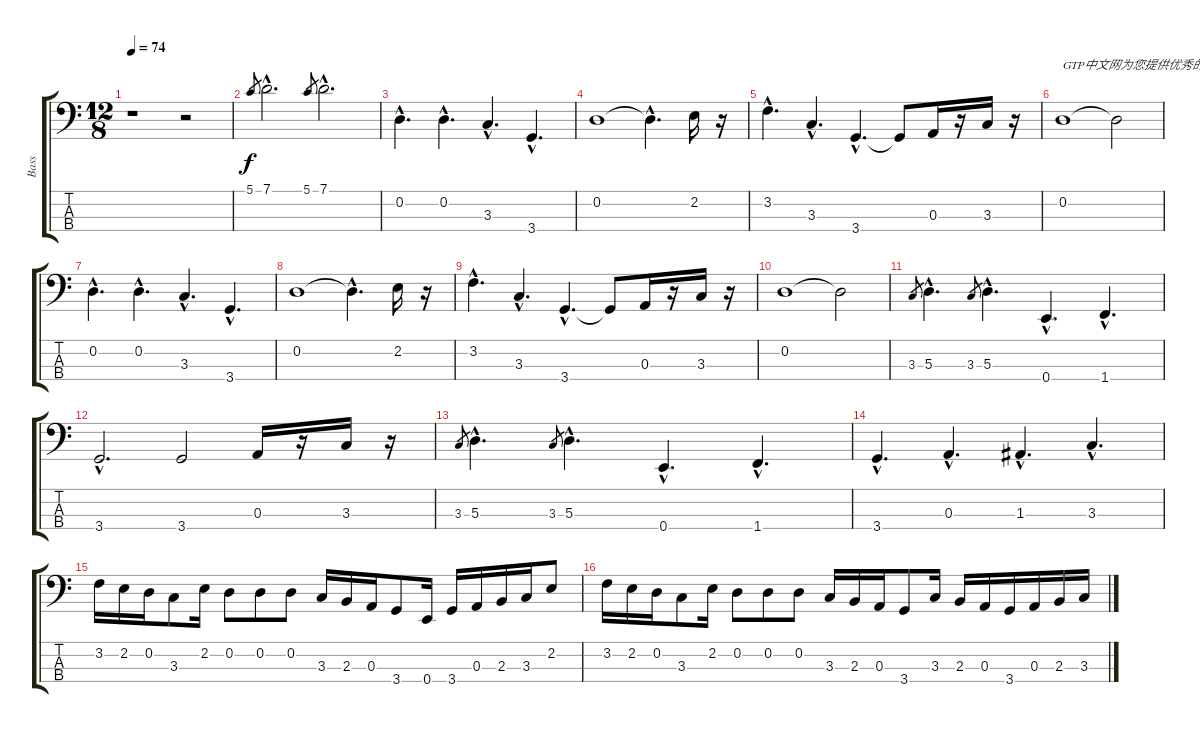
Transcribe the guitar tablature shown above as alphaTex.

\track ("Bass" "Bass") {instrument electricbasspick}
\staff {score tabs}
\tuning (G2 D2 A1 E1) {hide}
\ts (12 8)
\tempo 74
\clef f4
\ks c
r.1{dy f instrument electricbasspick} r.2 |
5.1.8{gr} 7.1{hac}.2{d} 5.1.8{gr} 7.1{hac}.2{d} |
0.2{hac}.4{d} 0.2{hac}.4{d} 3.3{hac}.4{d} 3.4{hac}.4{d} |
0.2.1 0.2{hac t}.4{d} 2.2.16 r.16 |
3.2{hac}.4{d} 3.3{hac}.4{d} 3.4{hac}.4{d} 3.4{t}.8 0.3.16 r.16 3.3.16 r.16 |
0.2.1{txt "GTP中文网为您提供优秀的谱子"} 0.2{t}.2 |
0.2{hac}.4{d} 0.2{hac}.4{d} 3.3{hac}.4{d} 3.4{hac}.4{d} |
0.2.1 0.2{hac t}.4{d} 2.2.16 r.16 |
3.2{hac}.4{d} 3.3{hac}.4{d} 3.4{hac}.4{d} 3.4{t}.8 0.3.16 r.16 3.3.16 r.16 |
0.2.1 0.2{t}.2 |
3.3.8{gr} 5.3{hac}.4{d} 3.3.8{gr} 5.3{hac}.4{d} 0.4{hac}.4{d} 1.4{hac}.4{d} |
3.4{hac}.2{d} 3.4.2 0.3.16 r.16 3.3.16 r.16 |
3.3.8{gr} 5.3{hac}.4{d} 3.3.8{gr} 5.3{hac}.4{d} 0.4{hac}.4{d} 1.4{hac}.4{d} |
3.4{hac}.4{d} 0.3{hac}.4{d} 1.3{hac}.4{d} 3.3{hac}.4{d} |
3.2.16 2.2.16 0.2.16 3.3.8 2.2.16 0.2.8 0.2.8 0.2.8 3.3.16 2.3.16 0.3.16 3.4.8 0.4.16 3.4.16 0.3.16 2.3.16 3.3.16 2.2.8 |
3.2.16 2.2.16 0.2.16 3.3.8 2.2.16 0.2.8 0.2.8 0.2.8 3.3.16 2.3.16 0.3.16 3.4.8 3.3.16 2.3.16 0.3.16 3.4.16 0.3.16 2.3.16 3.3.16
